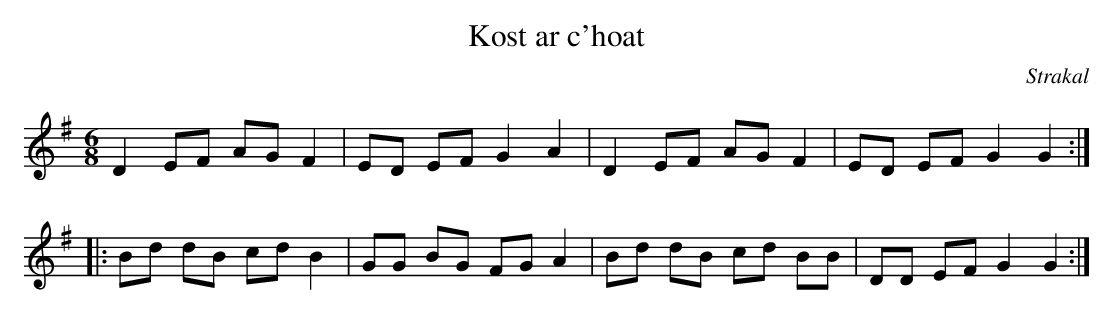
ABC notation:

X:1
T:Kost ar c'hoat
C:Strakal
M:6/8
L:1/8
K:G
D2 EF AG F2|ED EF G2 A2|\
D2 EF AG F2|ED EF G2 G2:|
|:Bd dB cd B2|GG BG FG A2|\
Bd dB cd BB|DD EF G2 G2:|
